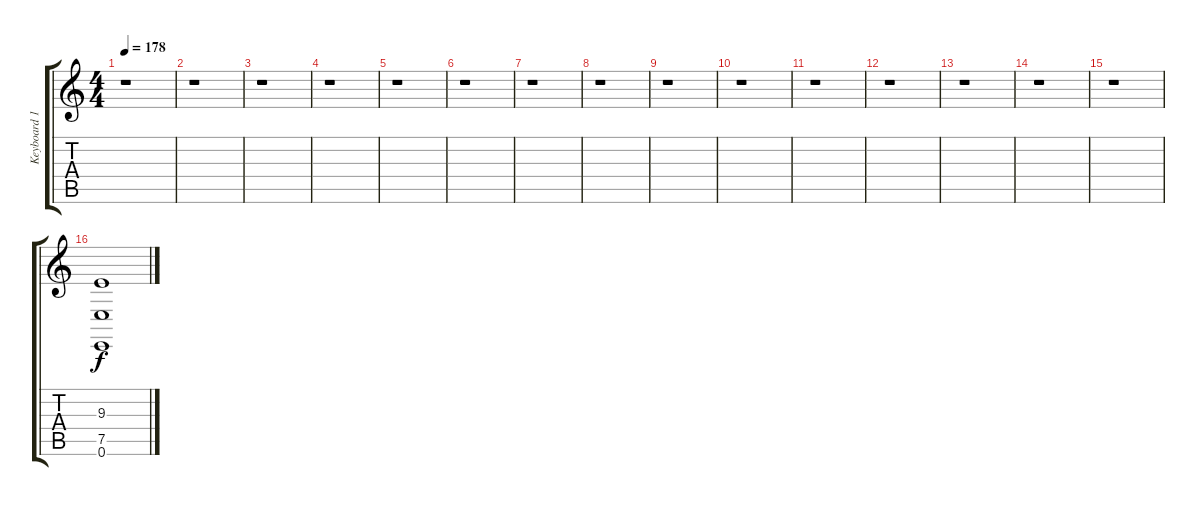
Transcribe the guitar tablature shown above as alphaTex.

\track ("Keyboard 1" "Keyboard 1") {instrument stringensemble1}
\staff {score tabs}
\tuning (E4 B3 G3 D3 A2 E2) {hide}
\ts (4 4)
\tempo 178
\clef g2
\ks c
r.1{dy f} |
r.1 |
r.1 |
r.1 |
r.1 |
r.1 |
r.1 |
r.1 |
r.1 |
r.1 |
r.1 |
r.1 |
r.1 |
r.1 |
r.1 |
(9.3 7.5 0.6).1{volume 9 instrument stringensemble1}
